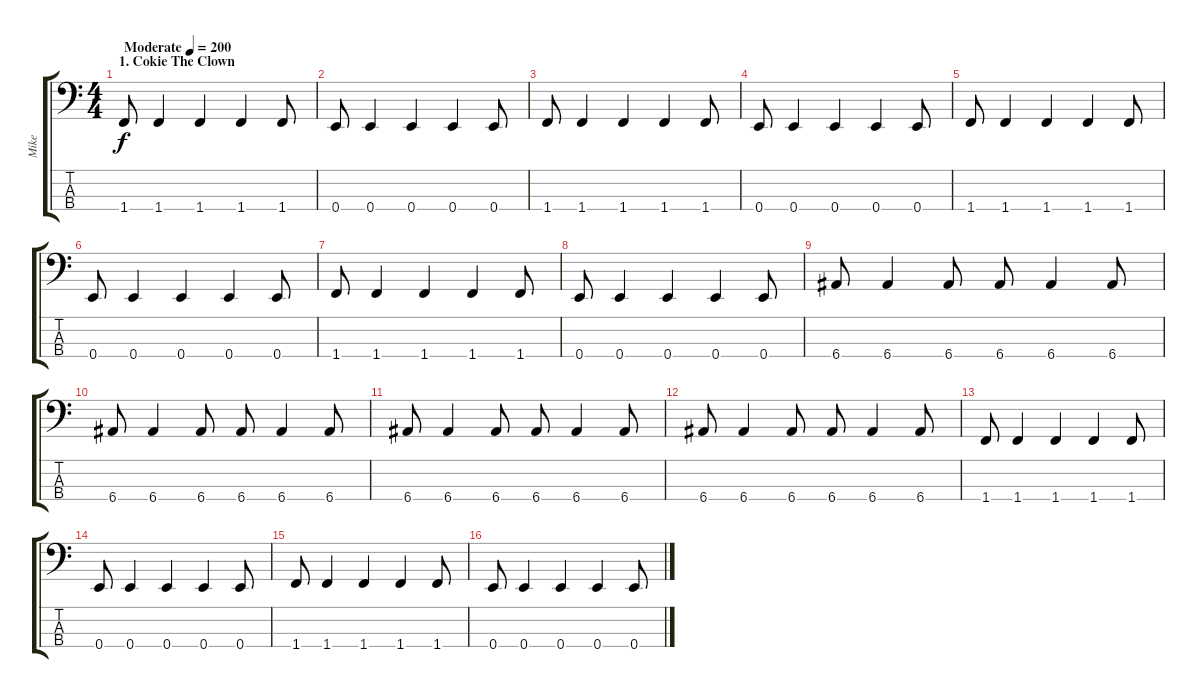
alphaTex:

\track ("Mike" "Mike") {instrument electricbasspick}
\staff {score tabs}
\tuning (G2 D2 A1 E1) {hide}
\ts (4 4)
\section ("" "1. Cokie The Clown")
\tempo (200 "Moderate")
\clef f4
\ks c
1.4.8{dy f instrument electricbasspick} 1.4.4 1.4.4 1.4.4 1.4.8 |
0.4.8 0.4.4 0.4.4 0.4.4 0.4.8 |
1.4.8 1.4.4 1.4.4 1.4.4 1.4.8 |
0.4.8 0.4.4 0.4.4 0.4.4 0.4.8 |
1.4.8 1.4.4 1.4.4 1.4.4 1.4.8 |
0.4.8 0.4.4 0.4.4 0.4.4 0.4.8 |
1.4.8 1.4.4 1.4.4 1.4.4 1.4.8 |
0.4.8 0.4.4 0.4.4 0.4.4 0.4.8 |
6.4.8 6.4.4 6.4.8 6.4.8 6.4.4 6.4.8 |
6.4.8 6.4.4 6.4.8 6.4.8 6.4.4 6.4.8 |
6.4.8 6.4.4 6.4.8 6.4.8 6.4.4 6.4.8 |
6.4.8 6.4.4 6.4.8 6.4.8 6.4.4 6.4.8 |
1.4.8 1.4.4 1.4.4 1.4.4 1.4.8 |
0.4.8 0.4.4 0.4.4 0.4.4 0.4.8 |
1.4.8 1.4.4 1.4.4 1.4.4 1.4.8 |
0.4.8 0.4.4 0.4.4 0.4.4 0.4.8
